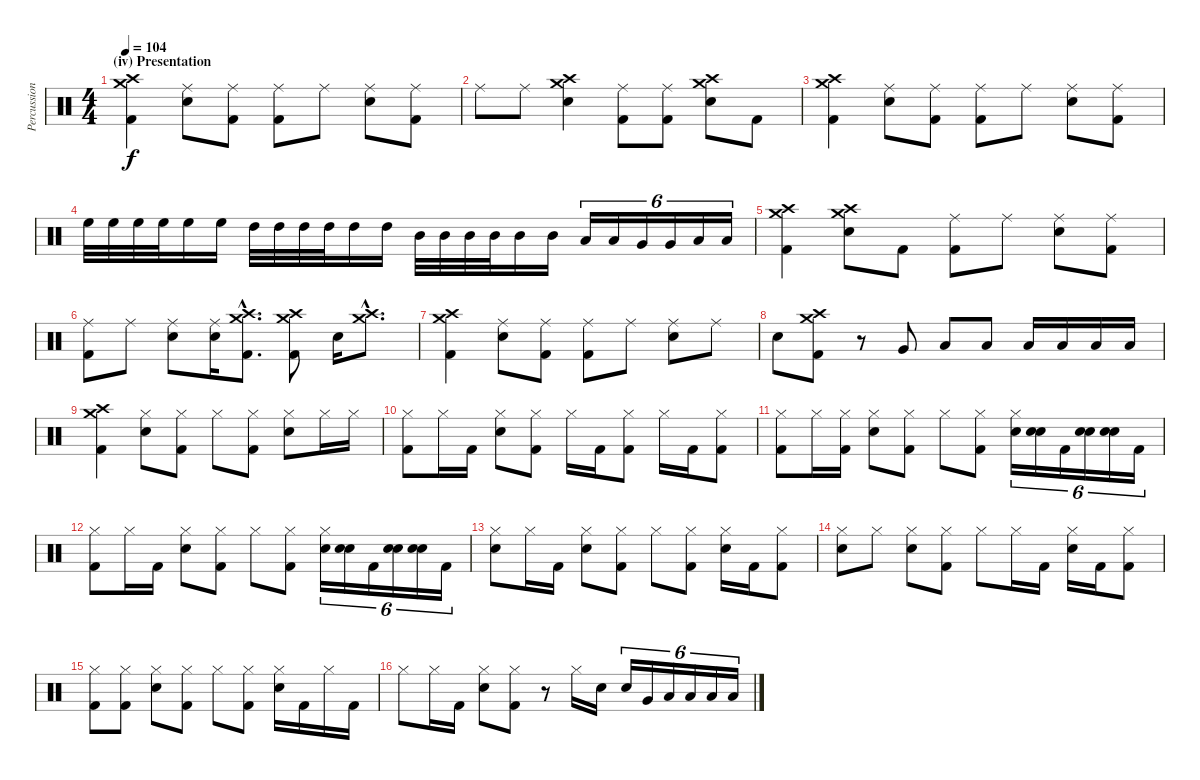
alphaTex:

\track ("Percussion" "Percussion") {instrument percussion}
\staff {score}
\articulation defaults
\ts (4 4)
\section ("" "(iv) Presentation")
\tempo 104
\clef neutral
\ks c
("Crash high (hit)" "Crash medium (hit)" "Kick (hit) 2").4{dy f} ("Ride (middle)" "Snare (hit) 2").8 ("Ride (middle)" "Kick (hit) 2").8 ("Ride (middle)" "Kick (hit) 2").8 "Ride (middle)".8 ("Ride (middle)" "Snare (hit) 2").8 ("Ride (middle)" "Kick (hit) 2").8 |
"Ride (middle)".8 "Ride (middle)".8 ("Crash high (hit)" "Crash medium (hit)" "Snare (hit) 2").4 ("Ride (middle)" "Kick (hit) 2").8 ("Ride (middle)" "Kick (hit) 2").8 ("Crash high (hit)" "Crash medium (hit)" "Snare (hit) 2").8 "Kick (hit) 2".8 |
("Crash high (hit)" "Crash medium (hit)" "Kick (hit) 2").4 ("Ride (middle)" "Snare (hit) 2").8 ("Ride (middle)" "Kick (hit) 2").8 ("Ride (middle)" "Kick (hit) 2").8 "Ride (middle)".8 ("Ride (middle)" "Snare (hit) 2").8 ("Ride (middle)" "Kick (hit) 2").8 |
"High Floor Tom (hit)".32 "High Floor Tom (hit)".32 "High Floor Tom (hit)".32 "High Floor Tom (hit)".32 "High Floor Tom (hit)".16 "High Floor Tom (hit)".16 "High Tom (hit)".32 "High Tom (hit)".32 "High Tom (hit)".32 "High Tom (hit)".32 "High Tom (hit)".16 "High Tom (hit)".16 "Mid Tom (hit)".32 "Mid Tom (hit)".32 "Mid Tom (hit)".32 "Mid Tom (hit)".32 "Mid Tom (hit)".16 "Mid Tom (hit)".16 "Low Tom (hit)".16{tu (6 4)} "Low Tom (hit)".16{tu (6 4)} "Very Low Tom (hit)".16{tu (6 4)} "Very Low Tom (hit)".16{tu (6 4)} "Low Floor Tom (hit)".16{tu (6 4)} "Low Floor Tom (hit)".16{tu (6 4)} |
("Crash high (hit)" "Crash medium (hit)" "Kick (hit) 2").4 ("Crash high (hit)" "Crash medium (hit)" "Snare (hit) 2").8 "Kick (hit) 2".8 ("Ride (middle)" "Kick (hit) 2").8 "Ride (middle)".8 ("Ride (middle)" "Snare (hit) 2").8 ("Ride (middle)" "Kick (hit) 2").8 |
("Ride (middle)" "Kick (hit) 2").8 "Ride (middle)".8 ("Ride (middle)" "Snare (hit) 2").8 ("Ride (middle)" "Snare (hit) 2").16 ("Crash high (hit)"{hac} "Crash medium (hit)"{hac} "Kick (hit) 2"{hac}).8{d} ("Crash high (hit)" "Crash medium (hit)" "Kick (hit) 2").8 "Snare (hit) 2".16 ("Crash high (hit)"{hac} "Crash medium (hit)"{hac}).8{d} |
("Crash high (hit)" "Crash medium (hit)" "Kick (hit) 2").4 ("Ride (middle)" "Snare (hit) 2").8 ("Ride (middle)" "Kick (hit) 2").8 ("Ride (middle)" "Kick (hit) 2").8 "Ride (middle)".8 ("Ride (middle)" "Snare (hit) 2").8 "Ride (middle)".8 |
"Snare (hit) 2".8 ("Crash high (hit)" "Crash medium (hit)" "Kick (hit) 2").8 r.8 "Very Low Tom (hit)".8 "Low Floor Tom (hit)".8 "Low Floor Tom (hit)".8 "Low Floor Tom (hit)".16 "Low Floor Tom (hit)".16 "Low Floor Tom (hit)".16 "Low Floor Tom (hit)".16 |
("Crash high (hit)" "Crash medium (hit)" "Kick (hit) 2").4 ("Hi-Hat (closed)" "Snare (hit) 2").8 ("Hi-Hat (closed)" "Kick (hit) 2").8 "Hi-Hat (closed)".8 ("Hi-Hat (closed)" "Kick (hit) 2").8 ("Hi-Hat (closed)" "Snare (hit) 2").8 "Hi-Hat (closed)".16 "Hi-Hat (closed)".16 |
("Hi-Hat (closed)" "Kick (hit) 2").8 "Hi-Hat (closed)".16 "Kick (hit) 2".16 ("Hi-Hat (closed)" "Snare (hit) 2").8 ("Hi-Hat (closed)" "Kick (hit) 2").8 "Hi-Hat (closed)".16 "Kick (hit) 2".16 ("Hi-Hat (closed)" "Kick (hit) 2").8 "Hi-Hat (closed)".16 "Kick (hit) 2".16 ("Hi-Hat (closed)" "Kick (hit) 2").8 |
("Hi-Hat (closed)" "Kick (hit) 2").8 "Hi-Hat (closed)".16 ("Hi-Hat (closed)" "Kick (hit) 2").16 ("Hi-Hat (closed)" "Snare (hit) 2").8 ("Hi-Hat (closed)" "Kick (hit) 2").8 "Hi-Hat (closed)".8 ("Hi-Hat (closed)" "Kick (hit) 2").8 ("Hi-Hat (closed)" "Snare (hit) 2").16{tu (6 4)} ("Snare (hit) 2" "Snare (hit) 2").16{tu (6 4)} "Kick (hit) 2".16{tu (6 4)} ("Snare (hit) 2" "Snare (hit) 2").16{tu (6 4)} ("Snare (hit) 2" "Snare (hit) 2").16{tu (6 4)} "Kick (hit) 2".16{tu (6 4)} |
("Hi-Hat (closed)" "Kick (hit) 2").8 "Hi-Hat (closed)".16 "Kick (hit) 2".16 ("Hi-Hat (closed)" "Snare (hit) 2").8 ("Hi-Hat (closed)" "Kick (hit) 2").8 "Hi-Hat (closed)".8 ("Hi-Hat (closed)" "Kick (hit) 2").8 ("Hi-Hat (closed)" "Snare (hit) 2").16{tu (6 4)} ("Snare (hit) 2" "Snare (hit) 2").16{tu (6 4)} "Kick (hit) 2".16{tu (6 4)} ("Snare (hit) 2" "Snare (hit) 2").16{tu (6 4)} ("Snare (hit) 2" "Snare (hit) 2").16{tu (6 4)} "Kick (hit) 2".16{tu (6 4)} |
("Hi-Hat (closed)" "Snare (hit) 2").8 "Hi-Hat (closed)".16 "Kick (hit) 2".16 ("Hi-Hat (closed)" "Snare (hit) 2").8 ("Hi-Hat (closed)" "Kick (hit) 2").8 "Hi-Hat (closed)".8 ("Hi-Hat (closed)" "Kick (hit) 2").8 ("Hi-Hat (closed)" "Snare (hit) 2").16 "Kick (hit) 2".16 ("Hi-Hat (closed)" "Kick (hit) 2").8 |
("Hi-Hat (closed)" "Snare (hit) 2").8 "Hi-Hat (closed)".8 ("Hi-Hat (closed)" "Snare (hit) 2").8 ("Hi-Hat (closed)" "Kick (hit) 2").8 "Hi-Hat (closed)".8 "Hi-Hat (closed)".16 "Kick (hit) 2".16 ("Hi-Hat (closed)" "Snare (hit) 2").16 "Kick (hit) 2".16 ("Hi-Hat (closed)" "Kick (hit) 2").8 |
("Hi-Hat (closed)" "Kick (hit) 2").8 ("Hi-Hat (closed)" "Kick (hit) 2").8 ("Hi-Hat (closed)" "Snare (hit) 2").8 ("Hi-Hat (closed)" "Kick (hit) 2").8 "Hi-Hat (closed)".8 ("Hi-Hat (closed)" "Kick (hit) 2").8 ("Hi-Hat (closed)" "Snare (hit) 2").16 "Kick (hit) 2".16 "Hi-Hat (closed)".16 "Kick (hit) 2".16 |
"Hi-Hat (closed)".8 "Hi-Hat (closed)".16 "Kick (hit) 2".16 ("Hi-Hat (closed)" "Snare (hit) 2").8 ("Hi-Hat (closed)" "Kick (hit) 2").8 r.8 "Hi-Hat (closed)".16 "Snare (hit) 2".16 "Snare (hit) 2".16{tu (6 4)} "Very Low Tom (hit)".16{tu (6 4)} "Low Floor Tom (hit)".16{tu (6 4)} "Low Floor Tom (hit)".16{tu (6 4)} "Low Floor Tom (hit)".16{tu (6 4)} "Low Floor Tom (hit)".16{tu (6 4)}
